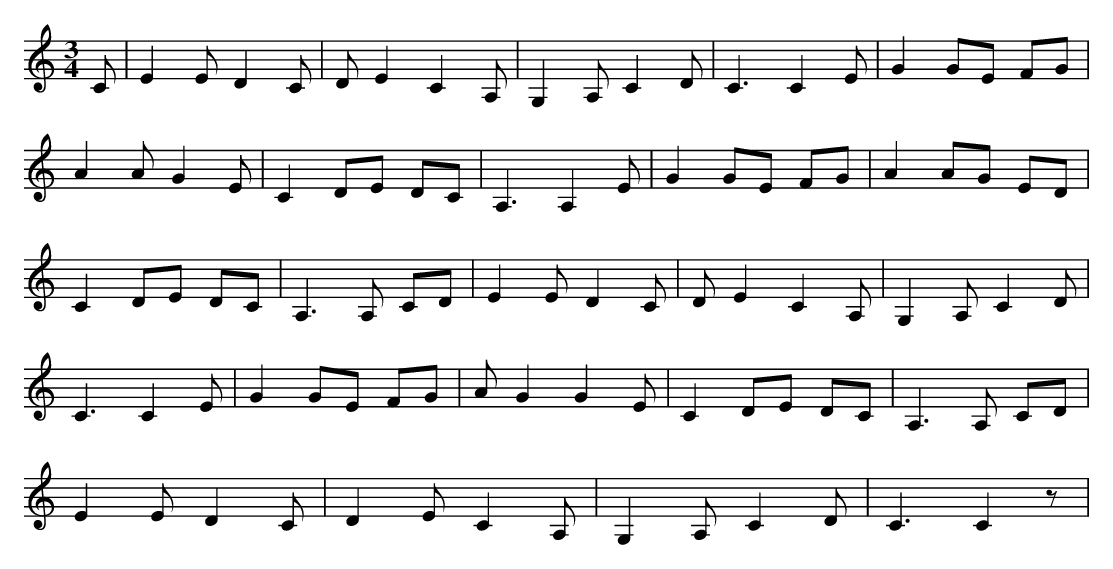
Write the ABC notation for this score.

X:1
M:3/4
K:C
C|E2 E D2 C|D E2 C2 A,|G,2 A, C2 D|C3C2 E|G2 GE FG|
A2 AG2 E|C2 DE DC|A,3A,2 E|G2 GE FG|A2 AG ED|
C2 DE DC|A,3A, CD|E2 ED2 C|D E2 C2 A,|G,2 A, C2 D|
C3C2 E|G2 GE FG|A G2G2 E|C2 DE DC|A,3A, CD|
E2 E D2 C|D2 E C2 A,|G,2 A, C2 D|C3C2 z|
